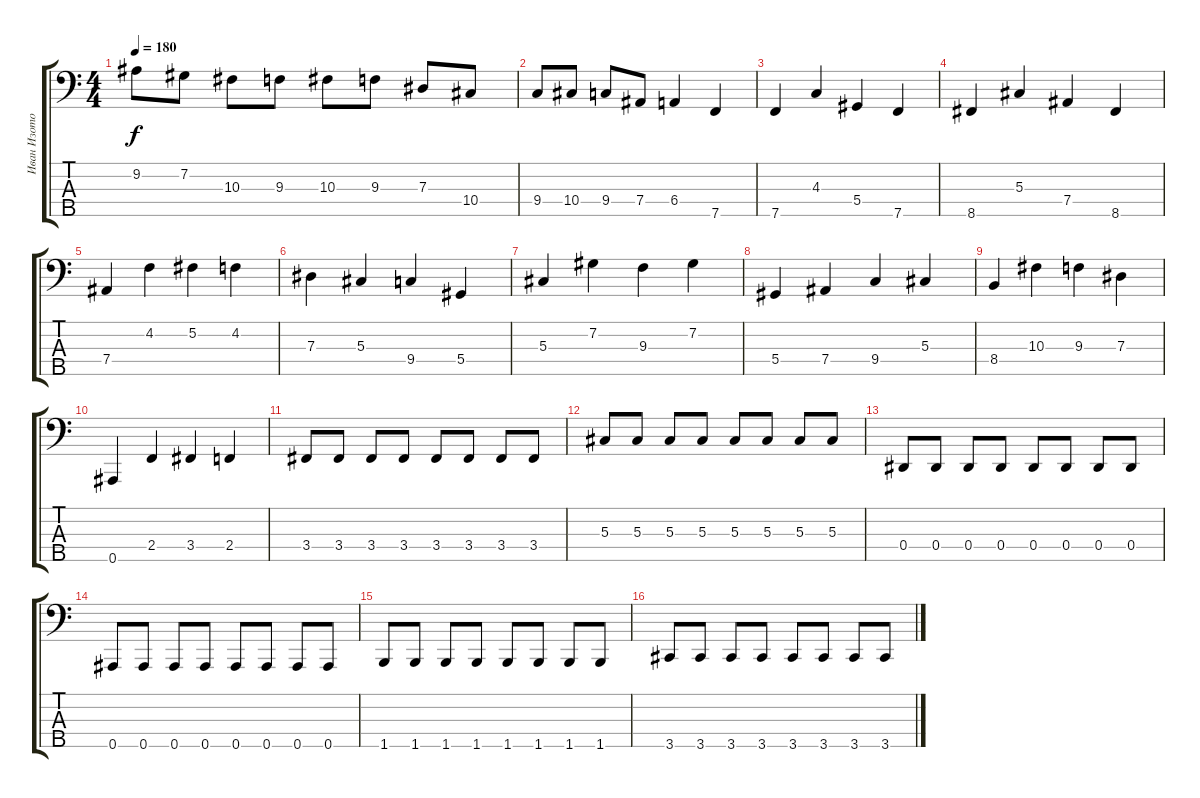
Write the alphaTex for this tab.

\track ("Иван Изотов" "Иван Изото") {instrument electricbasspick}
\staff {score tabs}
\tuning (Gb2 Db2 Ab1 Eb1 Bb0) {hide}
\ts (4 4)
\tempo 180
\clef f4
\ks c
9.2.8{dy f} 7.2.8 10.3.8 9.3.8 10.3.8 9.3.8 7.3.8 10.4.8 |
9.4.8 10.4.8 9.4.8 7.4.8 6.4.4 7.5.4 |
7.5.4 4.3.4 5.4.4 7.5.4 |
8.5.4 5.3.4 7.4.4 8.5.4 |
7.4.4 4.2.4 5.2.4 4.2.4 |
7.3.4 5.3.4 9.4.4 5.4.4 |
5.3.4 7.2.4 9.3.4 7.2.4 |
5.4.4 7.4.4 9.4.4 5.3.4 |
8.4.4 10.3.4 9.3.4 7.3.4 |
0.5.4 2.4.4 3.4.4 2.4.4 |
3.4.8 3.4.8 3.4.8 3.4.8 3.4.8 3.4.8 3.4.8 3.4.8 |
5.3.8 5.3.8 5.3.8 5.3.8 5.3.8 5.3.8 5.3.8 5.3.8 |
0.4.8 0.4.8 0.4.8 0.4.8 0.4.8 0.4.8 0.4.8 0.4.8 |
0.5.8 0.5.8 0.5.8 0.5.8 0.5.8 0.5.8 0.5.8 0.5.8 |
1.5.8 1.5.8 1.5.8 1.5.8 1.5.8 1.5.8 1.5.8 1.5.8 |
3.5.8 3.5.8 3.5.8 3.5.8 3.5.8 3.5.8 3.5.8 3.5.8
